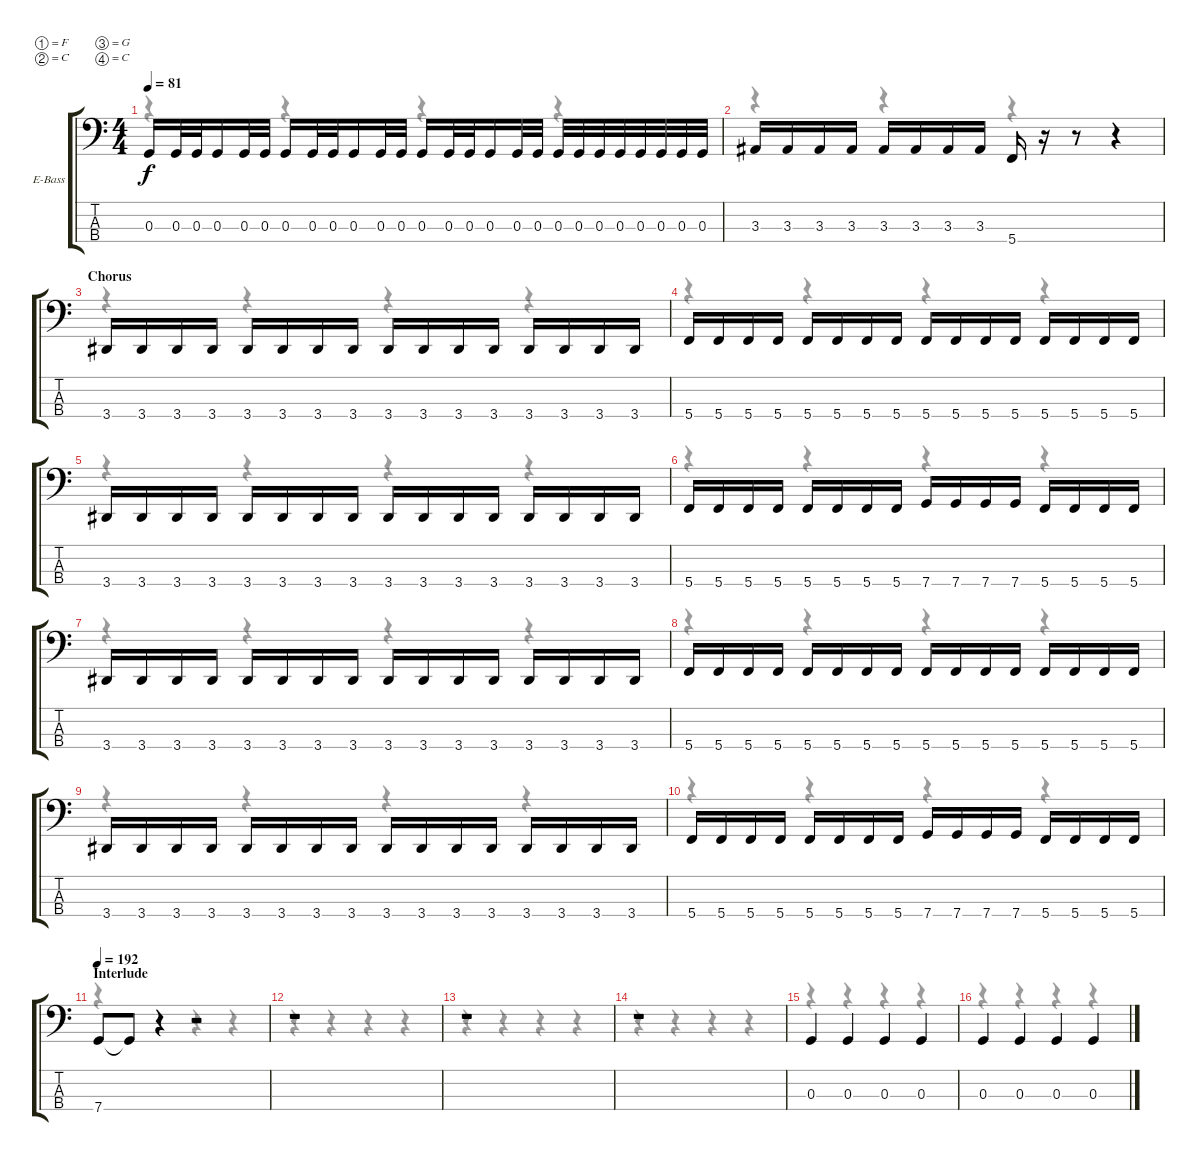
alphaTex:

\bracketExtendMode groupsimilarinstruments
\firstSystemTrackNameOrientation horizontal
\otherSystemsTrackNameOrientation horizontal
\track ("Jason (Bass)" "E-Bass") {instrument electricbasspick}
\staff {score tabs}
\tuning (F2 C2 G1 C1)
\voice
\ts (4 4)
\tempo 81
\clef f4
\ks c
0.3.16{dy f} 0.3.32 0.3.32 0.3.16 0.3.32 0.3.32 0.3.16 0.3.32 0.3.32 0.3.16 0.3.32 0.3.32 0.3.16 0.3.32 0.3.32 0.3.16 0.3.32 0.3.32 0.3.32 0.3.32 0.3.32 0.3.32 0.3.32 0.3.32 0.3.32 0.3.32 |
3.3.16 3.3.16 3.3.16 3.3.16 3.3.16 3.3.16 3.3.16 3.3.16 5.4.16 r.16 r.8 r.4 |
\section ("" "Chorus")
3.4.16 3.4.16 3.4.16 3.4.16 3.4.16 3.4.16 3.4.16 3.4.16 3.4.16 3.4.16 3.4.16 3.4.16 3.4.16 3.4.16 3.4.16 3.4.16 |
5.4.16 5.4.16 5.4.16 5.4.16 5.4.16 5.4.16 5.4.16 5.4.16 5.4.16 5.4.16 5.4.16 5.4.16 5.4.16 5.4.16 5.4.16 5.4.16 |
3.4.16 3.4.16 3.4.16 3.4.16 3.4.16 3.4.16 3.4.16 3.4.16 3.4.16 3.4.16 3.4.16 3.4.16 3.4.16 3.4.16 3.4.16 3.4.16 |
5.4.16 5.4.16 5.4.16 5.4.16 5.4.16 5.4.16 5.4.16 5.4.16 7.4.16 7.4.16 7.4.16 7.4.16 5.4.16 5.4.16 5.4.16 5.4.16 |
3.4.16 3.4.16 3.4.16 3.4.16 3.4.16 3.4.16 3.4.16 3.4.16 3.4.16 3.4.16 3.4.16 3.4.16 3.4.16 3.4.16 3.4.16 3.4.16 |
5.4.16 5.4.16 5.4.16 5.4.16 5.4.16 5.4.16 5.4.16 5.4.16 5.4.16 5.4.16 5.4.16 5.4.16 5.4.16 5.4.16 5.4.16 5.4.16 |
3.4.16 3.4.16 3.4.16 3.4.16 3.4.16 3.4.16 3.4.16 3.4.16 3.4.16 3.4.16 3.4.16 3.4.16 3.4.16 3.4.16 3.4.16 3.4.16 |
5.4.16 5.4.16 5.4.16 5.4.16 5.4.16 5.4.16 5.4.16 5.4.16 7.4.16 7.4.16 7.4.16 7.4.16 5.4.16 5.4.16 5.4.16 5.4.16 |
\section ("" "Interlude")
\tempo 192
7.4.8 7.4{t}.8 r.4 r.2 |
r.1 |
r.1 |
r.1 |
0.3.4 0.3.4 0.3.4 0.3.4 |
0.3.4 0.3.4 0.3.4 0.3.4
\voice
\clef f4
\ottava regular
\simile none
\ks c
r.4{dy mf} r.4 r.4 r.4 |
r.4 r.4 r.4 r.4 |
r.4 r.4 r.4 r.4 |
r.4 r.4 r.4 r.4 |
r.4 r.4 r.4 r.4 |
r.4 r.4 r.4 r.4 |
r.4 r.4 r.4 r.4 |
r.4 r.4 r.4 r.4 |
r.4 r.4 r.4 r.4 |
r.4 r.4 r.4 r.4 |
r.4 r.4 r.4 r.4 |
r.4 r.4 r.4 r.4 |
r.4 r.4 r.4 r.4 |
r.4 r.4 r.4 r.4 |
r.4 r.4 r.4 r.4 |
r.4 r.4 r.4 r.4
